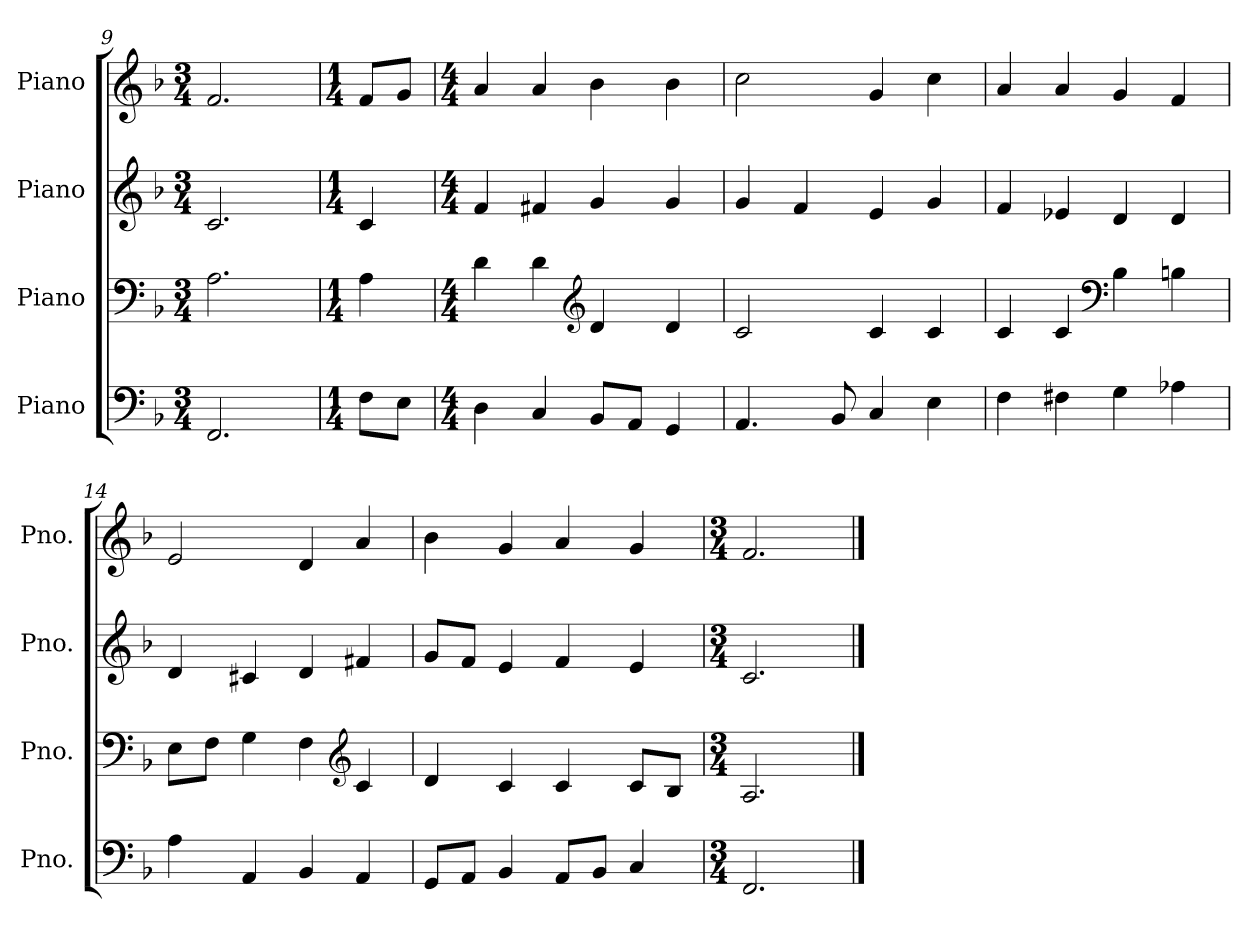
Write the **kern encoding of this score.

**kern	**kern	**kern	**kern
*part4	*part3	*part2	*part1
*staff4	*staff3	*staff2	*staff1
*I"Piano	*I"Piano	*I"Piano	*I"Piano
*I'Pno.	*I'Pno.	*I'Pno.	*I'Pno.
*clefF4	*clefF4	*clefG2	*clefG2
*k[b-]	*k[b-]	*k[b-]	*k[b-]
*M3/4	*M3/4	*M3/4	*M3/4
=9	=9	=9	=9
2.FF/	2.A\	2.c/	2.f/
=10	=10	=10	=10
*M1/4	*M1/4	*M1/4	*M1/4
8F\L	4A\	4c/	8f/L
8E\J	.	.	8g/J
=11	=11	=11	=11
*M4/4	*M4/4	*M4/4	*M4/4
4D\	4d\	4f/	4a/
4C/	4d\	4f#X/	4a/
*	*clefG2	*	*
8BB-/L	4d/	4g/	4b-\
8AA/J	.	.	.
4GG/	4d/	4g/	4b-\
=12	=12	=12	=12
4.AA/	2c/	4g/	2cc\
.	.	4f/	.
8BB-/	.	.	.
4C/	4c/	4e/	4g/
4E\	4c/	4g/	4cc\
!!LO:LB:g=z
=13	=13	=13	=13
4F\	4c/	4f/	4a/
4F#X\	4c/	4e-X/	4a/
*	*clefF4	*	*
4G\	4B-\	4d/	4g/
4A-X\	4Bn\	4d/	4f/
=14	=14	=14	=14
4A\	8E\L	4d/	2e/
.	8F\J	.	.
4AA/	4G\	4c#X/	.
4BB-/	4F\	4d/	4d/
*	*clefG2	*	*
4AA/	4c/	4f#X/	4a/
=15	=15	=15	=15
8GG/L	4d/	8g/L	4b-\
8AA/J	.	8f/J	.
4BB-/	4c/	4e/	4g/
8AA/L	4c/	4f/	4a/
8BB-/J	.	.	.
4C/	8c/L	4e/	4g/
.	8B-/J	.	.
=16	=16	=16	=16
*M3/4	*M3/4	*M3/4	*M3/4
2.FF/	2.A/	2.c/	2.f/
==	==	==	==
*-	*-	*-	*-
